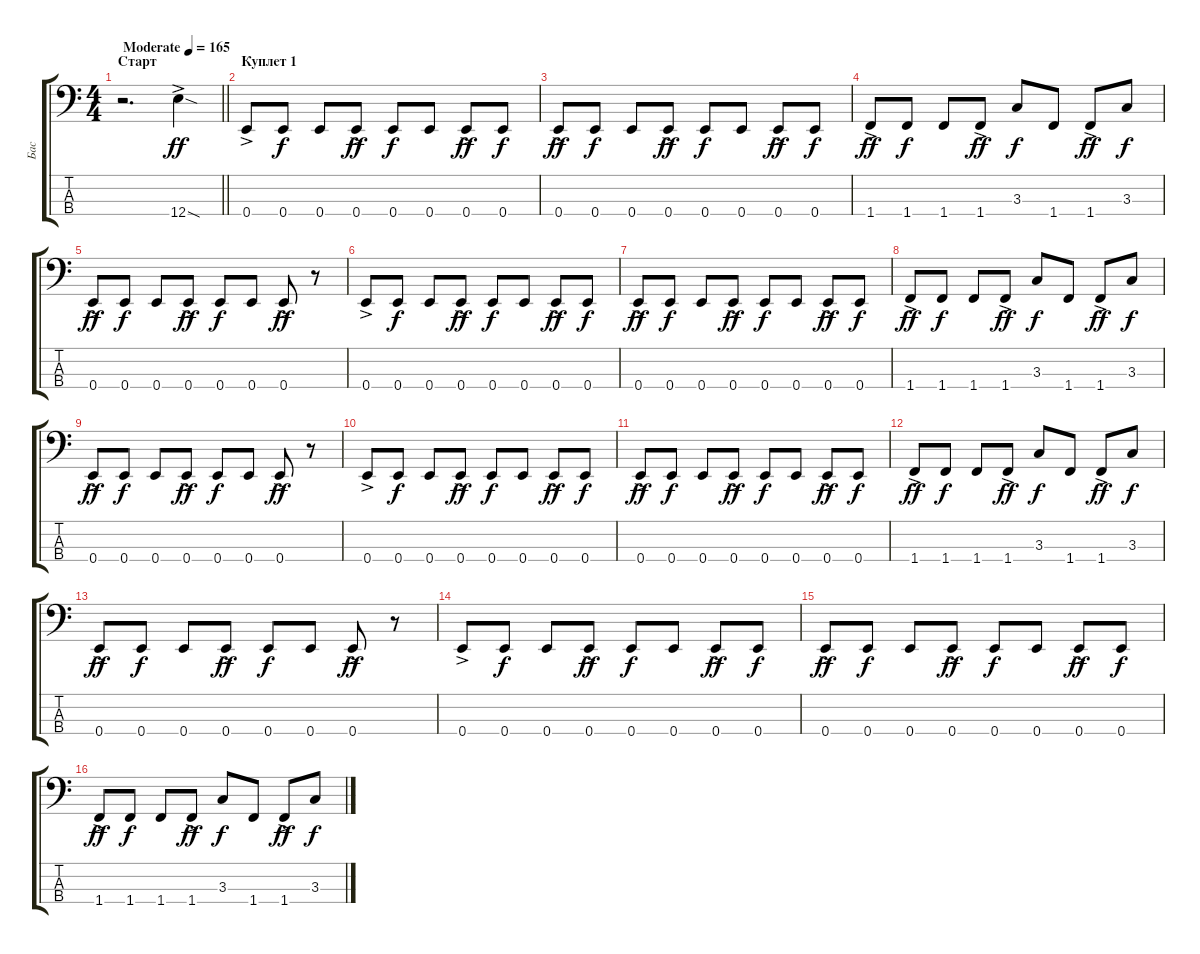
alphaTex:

\track ("Бас" "Бас") {instrument electricbasspick}
\staff {score tabs}
\tuning (G2 D2 A1 E1) {hide}
\ts (4 4)
\section ("" "Старт")
\tempo (165 "Moderate")
\clef f4
\barLineRight lightlight
\ks c
r.2{d dy ff instrument electricbasspick} 12.4{sod ac}.4 |
\section ("" "Куплет 1")
0.4{ac}.8 0.4.8{dy f} 0.4.8 0.4{ac}.8{dy ff} 0.4.8{dy f} 0.4.8 0.4{ac}.8{dy ff} 0.4.8{dy f} |
0.4{ac}.8{dy ff} 0.4.8{dy f} 0.4.8 0.4{ac}.8{dy ff} 0.4.8{dy f} 0.4.8 0.4{ac}.8{dy ff} 0.4.8{dy f} |
1.4{ac}.8{dy ff} 1.4.8{dy f} 1.4.8 1.4{ac}.8{dy ff} 3.3.8{dy f} 1.4.8 1.4{ac}.8{dy ff} 3.3.8{dy f} |
0.4{ac}.8{dy ff} 0.4.8{dy f} 0.4.8 0.4{ac}.8{dy ff} 0.4.8{dy f} 0.4.8 0.4{ac}.8{dy ff} r.8 |
0.4{ac}.8 0.4.8{dy f} 0.4.8 0.4{ac}.8{dy ff} 0.4.8{dy f} 0.4.8 0.4{ac}.8{dy ff} 0.4.8{dy f} |
0.4{ac}.8{dy ff} 0.4.8{dy f} 0.4.8 0.4{ac}.8{dy ff} 0.4.8{dy f} 0.4.8 0.4{ac}.8{dy ff} 0.4.8{dy f} |
1.4{ac}.8{dy ff} 1.4.8{dy f} 1.4.8 1.4{ac}.8{dy ff} 3.3.8{dy f} 1.4.8 1.4{ac}.8{dy ff} 3.3.8{dy f} |
0.4{ac}.8{dy ff} 0.4.8{dy f} 0.4.8 0.4{ac}.8{dy ff} 0.4.8{dy f} 0.4.8 0.4{ac}.8{dy ff} r.8 |
0.4{ac}.8 0.4.8{dy f} 0.4.8 0.4{ac}.8{dy ff} 0.4.8{dy f} 0.4.8 0.4{ac}.8{dy ff} 0.4.8{dy f} |
0.4{ac}.8{dy ff} 0.4.8{dy f} 0.4.8 0.4{ac}.8{dy ff} 0.4.8{dy f} 0.4.8 0.4{ac}.8{dy ff} 0.4.8{dy f} |
1.4{ac}.8{dy ff} 1.4.8{dy f} 1.4.8 1.4{ac}.8{dy ff} 3.3.8{dy f} 1.4.8 1.4{ac}.8{dy ff} 3.3.8{dy f} |
0.4{ac}.8{dy ff} 0.4.8{dy f} 0.4.8 0.4{ac}.8{dy ff} 0.4.8{dy f} 0.4.8 0.4{ac}.8{dy ff} r.8 |
0.4{ac}.8 0.4.8{dy f} 0.4.8 0.4{ac}.8{dy ff} 0.4.8{dy f} 0.4.8 0.4{ac}.8{dy ff} 0.4.8{dy f} |
0.4{ac}.8{dy ff} 0.4.8{dy f} 0.4.8 0.4{ac}.8{dy ff} 0.4.8{dy f} 0.4.8 0.4{ac}.8{dy ff} 0.4.8{dy f} |
1.4{ac}.8{dy ff} 1.4.8{dy f} 1.4.8 1.4{ac}.8{dy ff} 3.3.8{dy f} 1.4.8 1.4{ac}.8{dy ff} 3.3.8{dy f}
